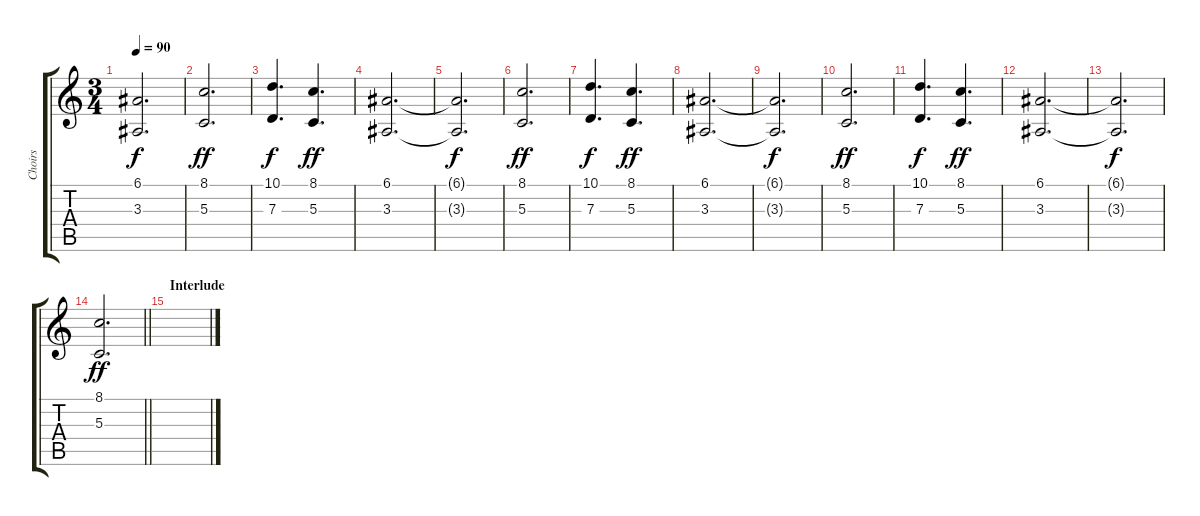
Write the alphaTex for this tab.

\track ("Choirs" "Choirs") {instrument choiraahs}
\staff {score tabs}
\tuning (E4 B3 G3 D3 A2 D2) {hide}
\ts (3 4)
\tempo 90
\clef g2
\ks c
(6.1{t} 3.3{t}).2{d dy f} |
(8.1 5.3).2{d dy ff} |
(10.1 7.3).4{d dy f} (8.1 5.3).4{d dy ff} |
(6.1 3.3).2{d} |
(6.1{t} 3.3{t}).2{d dy f} |
(8.1 5.3).2{d dy ff} |
(10.1 7.3).4{d dy f} (8.1 5.3).4{d dy ff} |
(6.1 3.3).2{d} |
(6.1{t} 3.3{t}).2{d dy f} |
(8.1 5.3).2{d dy ff} |
(10.1 7.3).4{d dy f} (8.1 5.3).4{d dy ff} |
(6.1 3.3).2{d} |
(6.1{t} 3.3{t}).2{d dy f} |
\barLineRight lightlight
(8.1 5.3).2{d dy ff} |
\section ("" "Interlude")
